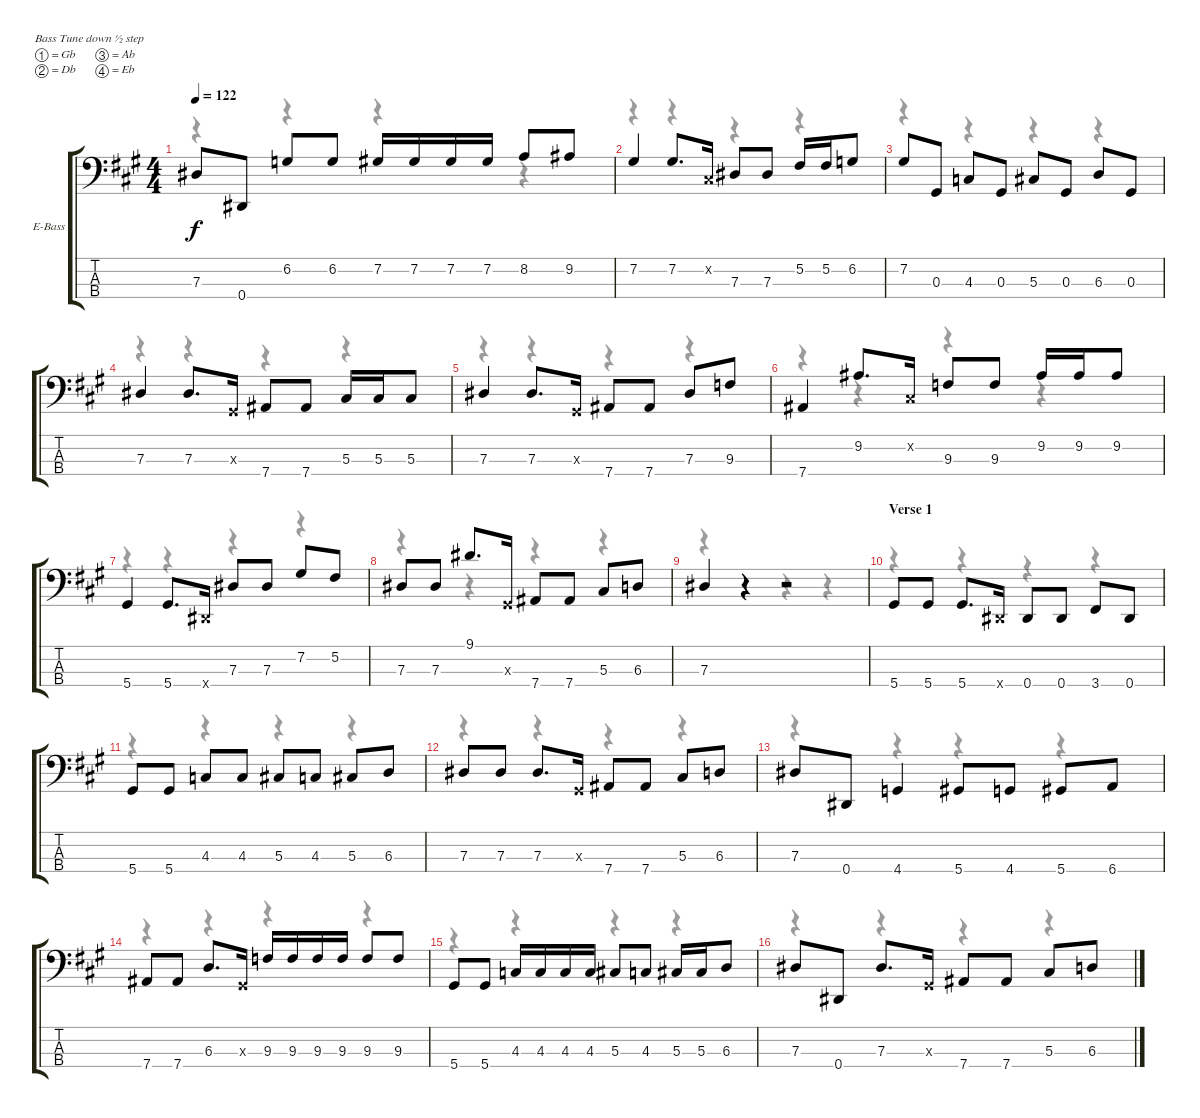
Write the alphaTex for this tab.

\bracketExtendMode groupsimilarinstruments
\firstSystemTrackNameOrientation horizontal
\otherSystemsTrackNameOrientation horizontal
\track ("Tommy Taylor - Bass" "E-Bass") {instrument electricbassfinger}
\staff {score tabs}
\tuning (Gb2 Db2 Ab1 Eb1)
\voice
\ts (4 4)
\tempo 122
\clef f4
\ks a
7.3.8{dy f} 0.4.8 6.2.8 6.2.8 7.2.16 7.2.16 7.2.16 7.2.16 8.2.8 9.2.8 |
7.2.4 7.2.8{d} 0.2{x}.16 7.3.8 7.3.8 5.2.16 5.2.16 6.2.8 |
7.2.8 0.3.8 4.3.8 0.3.8 5.3.8 0.3.8 6.3.8 0.3.8 |
7.3.4 7.3.8{d} 0.3{x}.16 7.4.8 7.4.8 5.3.16 5.3.16 5.3.8 |
7.3.4 7.3.8{d} 0.3{x}.16 7.4.8 7.4.8 7.3.8 9.3.8 |
7.4.4 9.2.8{d} 0.2{x}.16 9.3.8 9.3.8 9.2.16 9.2.16 9.2.8 |
5.4.4 5.4.8{d} 0.4{x}.16 7.3.8 7.3.8 7.2.8 5.2.8 |
7.3.8 7.3.8 9.1.8{d} 0.3{x}.16 7.4.8 7.4.8 5.3.8 6.3.8 |
7.3.4 r.4 r.2 |
\section ("" "Verse 1")
5.4.8 5.4.8 5.4.8{d} 0.4{x}.16 0.4.8 0.4.8 3.4.8 0.4.8 |
5.4.8 5.4.8 4.3.8 4.3.8 5.3.8 4.3.8 5.3.8 6.3.8 |
7.3.8 7.3.8 7.3.8{d} 0.3{x}.16 7.4.8 7.4.8 5.3.8 6.3.8 |
7.3.8 0.4.8 4.4.4 5.4.8 4.4.8 5.4.8 6.4.8 |
7.4.8 7.4.8 6.3.8{d} 0.3{x}.16 9.3.16 9.3.16 9.3.16 9.3.16 9.3.8 9.3.8 |
5.4.8 5.4.8 4.3.16 4.3.16 4.3.16 4.3.16 5.3.8 4.3.8 5.3.16 5.3.16 6.3.8 |
7.3.8 0.4.8 7.3.8{d} 0.3{x}.16 7.4.8 7.4.8 5.3.8 6.3.8
\voice
\clef f4
\ottava regular
\simile none
\ks a
r.4{dy mf} r.4 r.4 r.4 |
r.4 r.4 r.4 r.4 |
r.4 r.4 r.4 r.4 |
r.4 r.4 r.4 r.4 |
r.4 r.4 r.4 r.4 |
r.4 r.4 r.4 r.4 |
r.4 r.4 r.4 r.4 |
r.4 r.4 r.4 r.4 |
r.4 r.4 r.4 r.4 |
r.4 r.4 r.4 r.4 |
r.4 r.4 r.4 r.4 |
r.4 r.4 r.4 r.4 |
r.4 r.4 r.4 r.4 |
r.4 r.4 r.4 r.4 |
r.4 r.4 r.4 r.4 |
r.4 r.4 r.4 r.4
